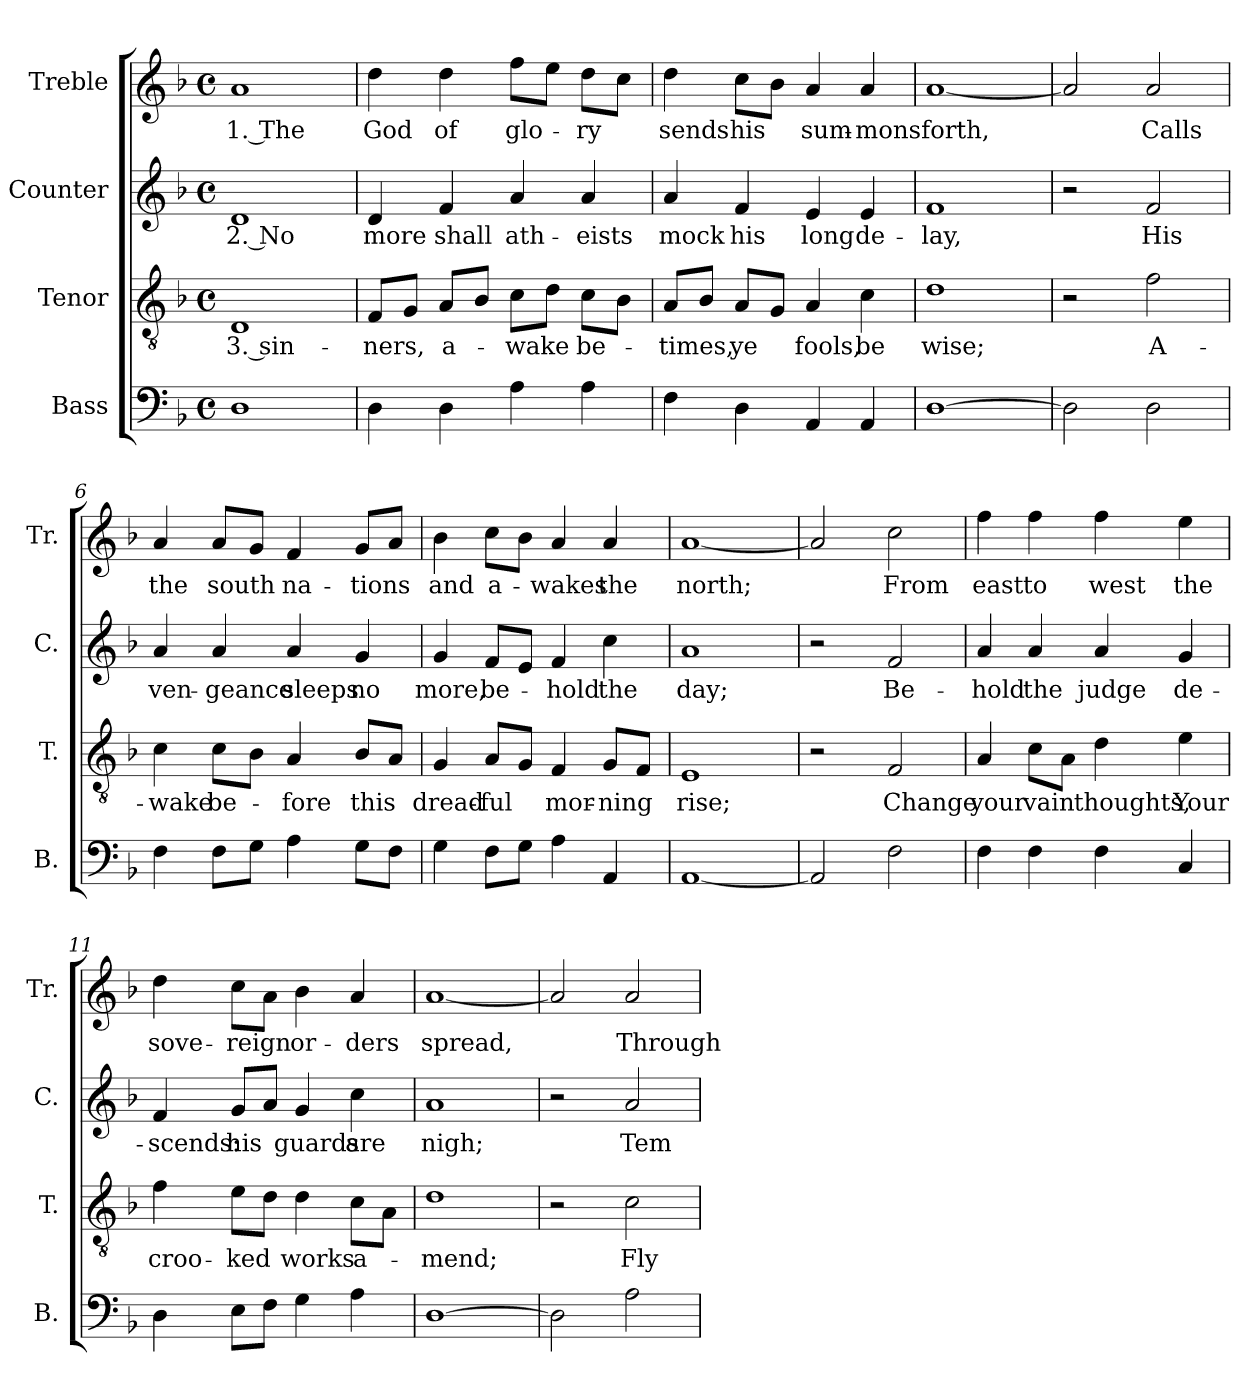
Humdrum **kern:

**kern	**kern	**text	**kern	**text	**kern	**text
*part4	*part3	*part3	*part2	*part2	*part1	*part1
*staff4	*staff3	*staff3	*staff2	*staff2	*staff1	*staff1
*I"Bass	*I"Tenor	*	*I"Counter	*	*I"Treble	*
*I'B.	*I'T.	*	*I'C.	*	*I'Tr.	*
*clefF4	*clefGv2	*	*clefG2	*	*clefG2	*
*k[b-]	*k[b-]	*	*k[b-]	*	*k[b-]	*
*M4/4	*M4/4	*	*M4/4	*	*M4/4	*
*met(c)	*met(c)	*	*met(c)	*	*met(c)	*
*MM120	*MM120	*	*MM120	*	*MM120	*
=1	=1	=1	=1	=1	=1	=1
1D	1D	3. sin-	1d	2. No	1a	1. The
=2	=2	=2	=2	=2	=2	=2
4D\	8F/L	-ners,	4d/	more	4dd\	God
.	8G/J	.	.	.	.	.
4D\	8A/L	a-	4f/	shall	4dd\	of
.	8B-/J	.	.	.	.	.
4A\	8c\L	-wake	4a/	ath-	8ff\L	glo-
.	8d\J	.	.	.	8ee\J	.
4A\	8c\L	be-	4a/	-eists	8dd\L	-ry
.	8B-\J	.	.	.	8cc\J	.
=3	=3	=3	=3	=3	=3	=3
4F\	8A/L	-times,	4a/	mock	4dd\	sends
.	8B-/J	.	.	.	.	.
4D\	8A/L	ye	4f/	his	8cc\L	his
.	8G/J	.	.	.	8b-\J	.
4AA/	4A/	fools,	4e/	long	4a/	sum-
4AA/	4c\	be	4e/	de-	4a/	-mons
=4	=4	=4	=4	=4	=4	=4
[1D	1d	wise;	1f	-lay,	[1a	forth,
=5	=5	=5	=5	=5	=5	=5
2D\]	2r	.	2r	.	2a/]	.
2D\	2f\	A-	2f/	His	2a/	Calls
=6	=6	=6	=6	=6	=6	=6
4F\	4c\	-wake	4a/	ven-	4a/	the
8F\L	8c\L	be-	4a/	-geance	8a/L	south
8G\J	8B-\J	.	.	.	8g/J	.
4A\	4A/	-fore	4a/	sleeps	4f/	na-
8G\L	8B-/L	this	4g/	no	8g/L	-tions
8F\J	8A/J	.	.	.	8a/J	.
!!LO:LB:g=z
=7	=7	=7	=7	=7	=7	=7
4G\	4G/	dread-	4g/	more,	4b-\	and
8F\L	8A/L	-ful	8f/L	be-	8cc\L	a-
8G\J	8G/J	.	8e/J	.	8b-\J	.
4A\	4F/	mor-	4f/	-hold	4a/	-wakes
4AA/	8G/L	-ning	4cc\	the	4a/	the
.	8F/J	.	.	.	.	.
=8	=8	=8	=8	=8	=8	=8
[1AA	1E	rise;	1a	day;	[1a	north;
=9	=9	=9	=9	=9	=9	=9
2AA/]	2r	.	2r	.	2a/]	.
2F\	2F/	Change	2f/	Be-	2cc\	From
=10	=10	=10	=10	=10	=10	=10
4F\	4A/	your	4a/	-hold	4ff\	east
4F\	8c\L	vain	4a/	the	4ff\	to
.	8A\J	.	.	.	.	.
4F\	4d\	thoughts,	4a/	judge	4ff\	west
4C/	4e\	Your	4g/	de-	4ee\	the
=11	=11	=11	=11	=11	=11	=11
4D\	4f\	croo-	4f/	-scends:	4dd\	sove-
8E\L	8e\L	-ked	8g/L	his	8cc\L	-reign
8F\J	8d\J	.	8a/J	.	8a\J	.
4G\	4d\	works	4g/	guards	4b-\	or-
4A\	8c\L	a-	4cc\	are	4a/	-ders
.	8A\J	.	.	.	.	.
=12	=12	=12	=12	=12	=12	=12
[1D	1d	-mend;	1a	nigh;	[1a	spread,
!!LO:LB:g=z
=13	=13	=13	=13	=13	=13	=13
2D\]	2r	.	2r	.	2a/]	.
2A\	2c\	Fly	2a/	Tem-	2a/	Through
=	=	=	=	=	=	=
*-	*-	*-	*-	*-	*-	*-
